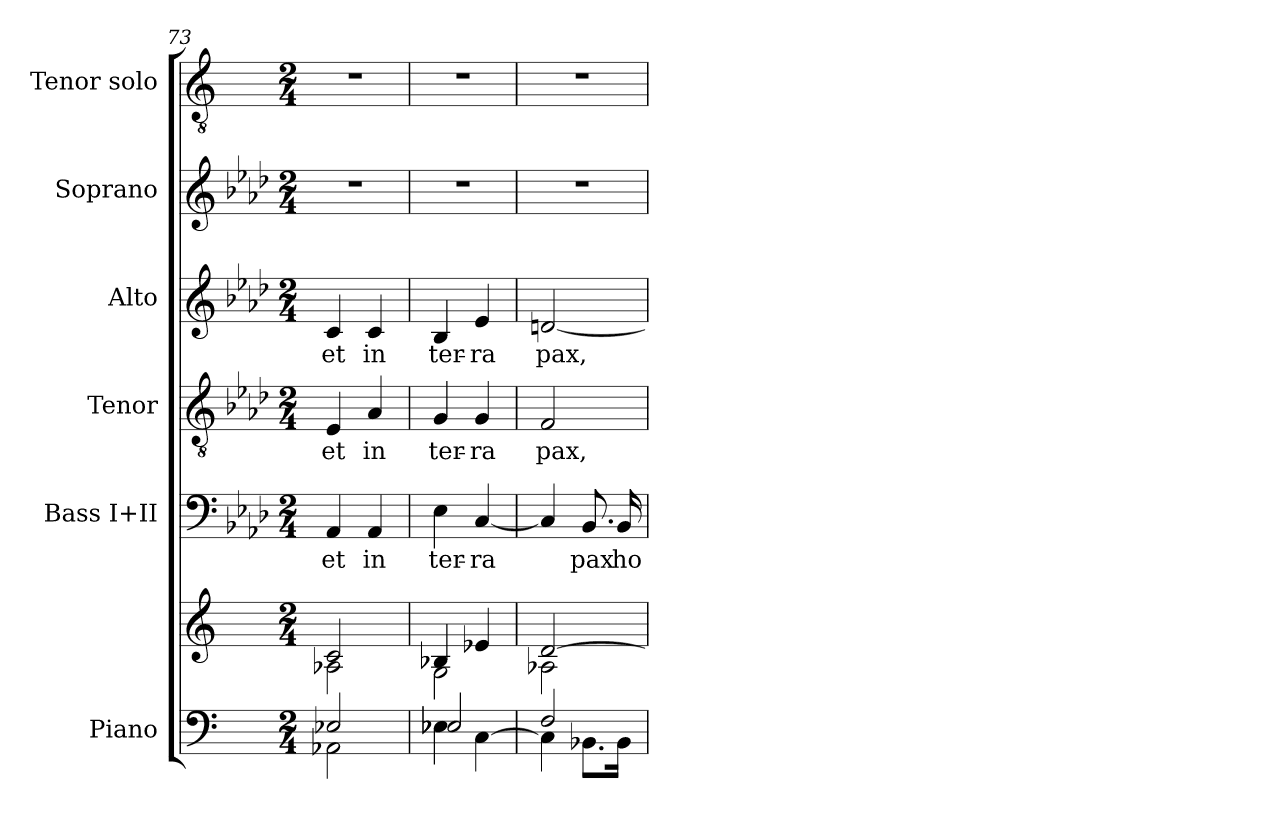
**kern	**kern	**kern	**text	**kern	**text	**kern	**text	**kern	**kern
*part6	*part6	*part5	*part5	*part4	*part4	*part3	*part3	*part2	*part1
*staff7	*staff6	*staff5	*staff5	*staff4	*staff4	*staff3	*staff3	*staff2	*staff1
*I"Piano	*	*I"Bass I+II	*	*I"Tenor	*	*I"Alto	*	*I"Soprano	*I"Tenor solo
*I'Pno.	*	*I'B.I+II	*	*I'T.	*	*I'A.	*	*I'S.	*I'T.s
!!LO:PB:g=z
*clefF4	*clefG2	*clefF4	*	*clefGv2	*	*clefG2	*	*clefG2	*clefGv2
*k[]	*k[]	*k[b-e-a-d-]	*	*k[b-e-a-d-]	*	*k[b-e-a-d-]	*	*k[b-e-a-d-]	*k[]
*M2/4	*M2/4	*M2/4	*	*M2/4	*	*M2/4	*	*M2/4	*M2/4
=73	=73	=73	=73	=73	=73	=73	=73	=73	=73
*^	*^	*	*	*	*	*	*	*	*
2AA-X\	2E-X/	2c/	2A-X\	4AA-/	et	4E-/	et	4c/	et	2r	2r
.	.	.	.	4AA-/	in	4A-/	in	4c/	in	.	.
=74	=74	=74	=74	=74	=74	=74	=74	=74	=74	=74	=74
4E-X\	2E-/	4B-X/	2G\	4E-\	ter-	4G/	ter-	4B-/	ter-	2r	2r
[4C\	.	4e-X/	.	[4C/	-ra	4G/	-ra	4e-/	-ra	.	.
=75	=75	=75	=75	=75	=75	=75	=75	=75	=75	=75	=75
4C\]	2F/	[2d/	2A-X\	4C/]	.	2F/	pax,	[2dn/	pax,	2r	2r
8.BB-X\L	.	.	.	8.BB-/	pax	.	.	.	.	.	.
16BB-\Jk	.	.	.	16BB-/	ho-	.	.	.	.	.	.
*v	*v	*	*	*	*	*	*	*	*	*	*
*	*v	*v	*	*	*	*	*	*	*	*
=	=	=	=	=	=	=	=	=	=
*-	*-	*-	*-	*-	*-	*-	*-	*-	*-
